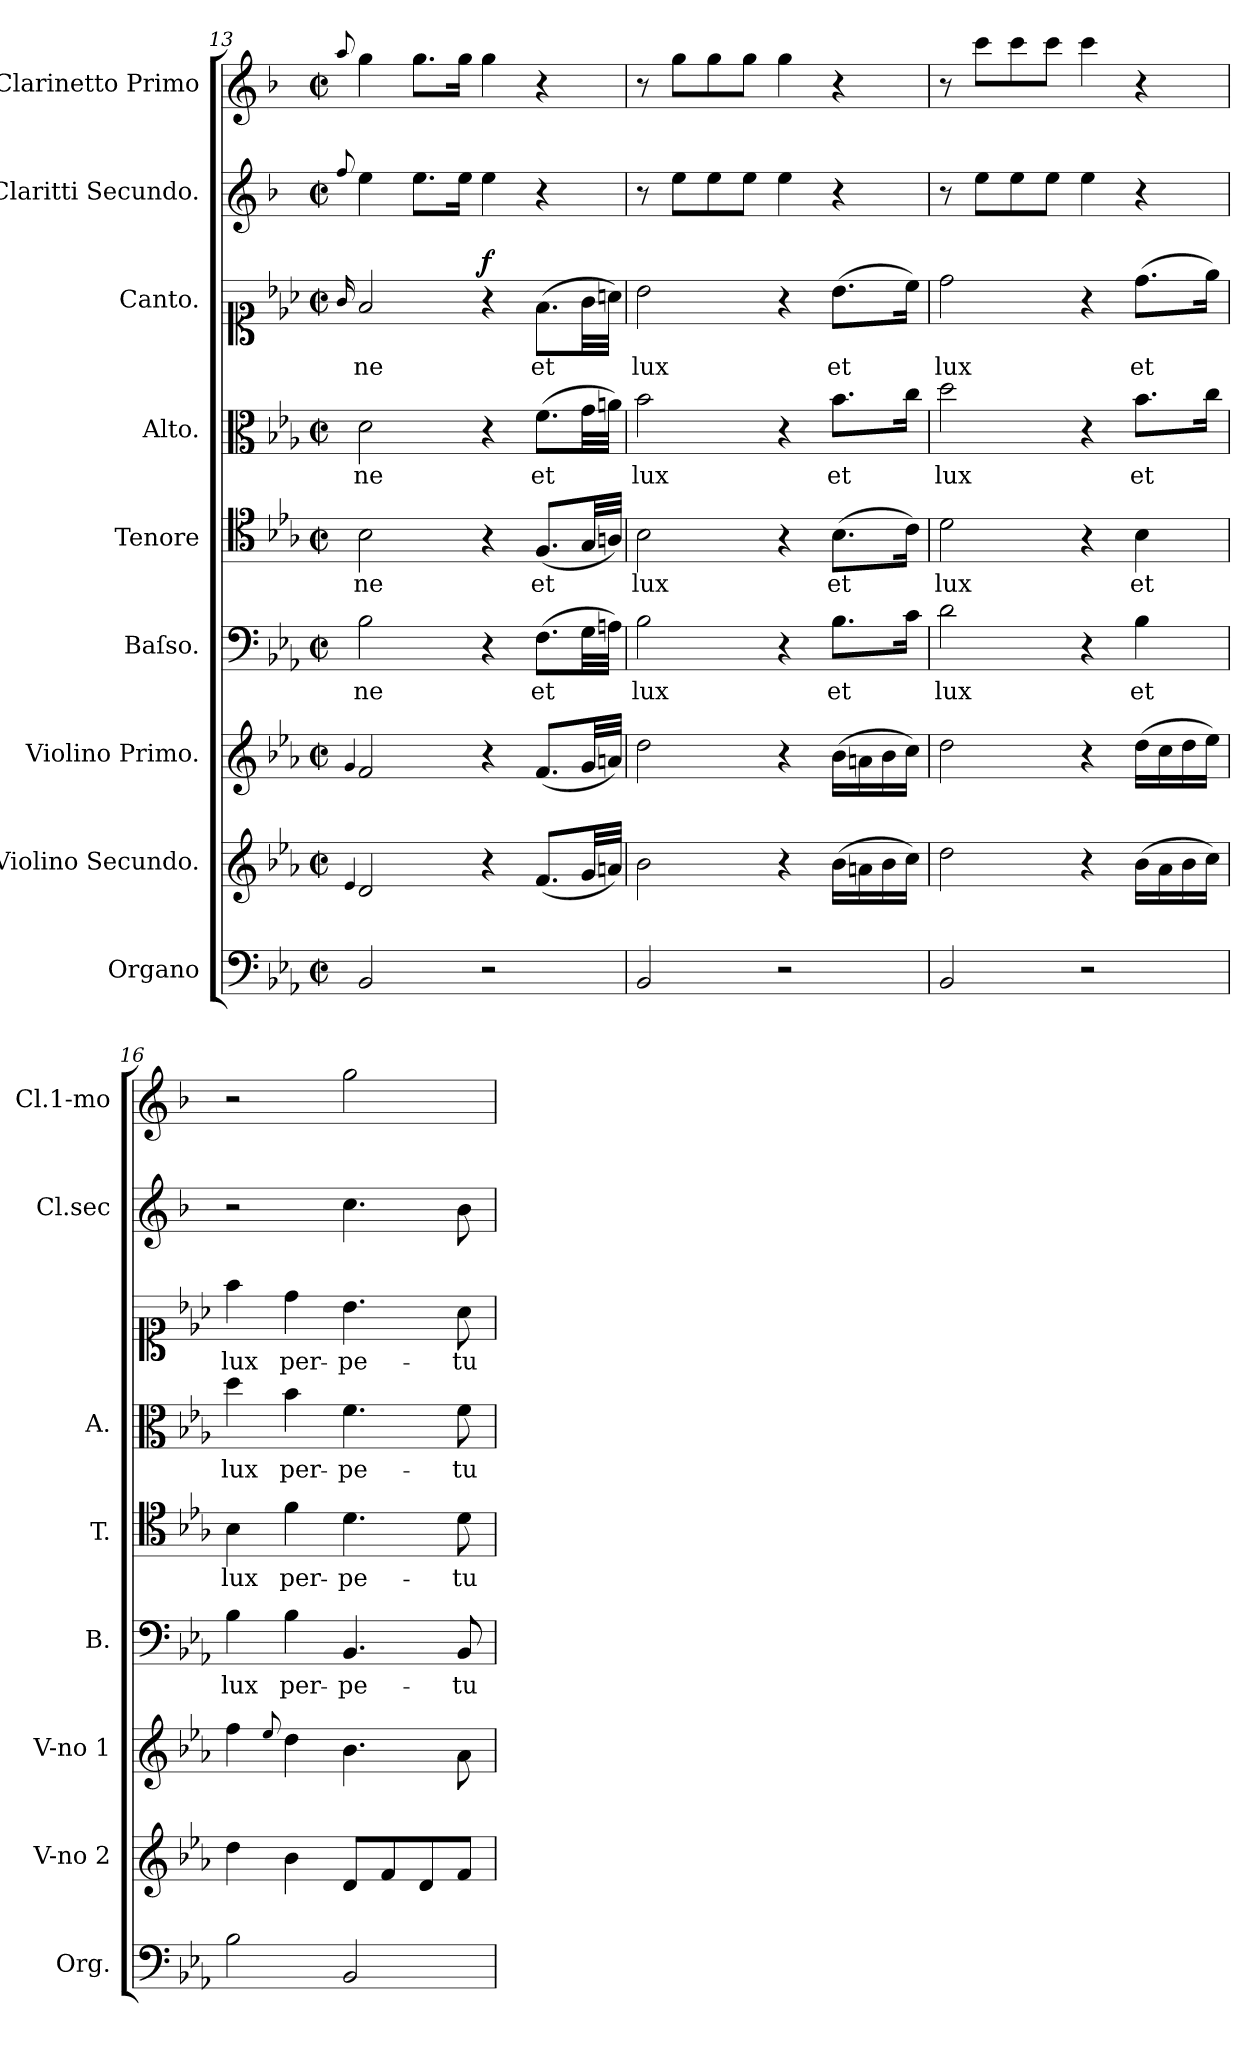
**kern	**dynam	**kern	**kern	**dynam	**kern	**text	**dynam	**kern	**text	**dynam	**kern	**text	**dynam	**kern	**text	**dynam	**kern	**dynam	**kern	**dynam
*part9	*part9	*part8	*part7	*part7	*part6	*part6	*part6	*part5	*part5	*part5	*part4	*part4	*part4	*part3	*part3	*part3	*part2	*part2	*part1	*part1
*staff9	*staff9	*staff8	*staff7	*staff7	*staff6	*staff6	*staff6	*staff5	*staff5	*staff5	*staff4	*staff4	*staff4	*staff3	*staff3	*staff3	*staff2	*staff2	*staff1	*staff1
*I"Organo	*	*I"Violino Secundo.	*I"Violino Primo.	*	*I"Baſso.	*	*	*I"Tenore	*	*	*I"Alto.	*	*	*I"Canto.	*	*	*I"Claritti Secundo.	*	*I"Clarinetto Primo	*
*I'Org.	*	*I'V-no 2	*I'V-no 1	*	*I'B.	*	*	*I'T.	*	*	*I'A.	*	*	*	*	*	*I'Cl.sec	*	*I'Cl.1-mo	*
*clefF4	*	*clefG2	*clefG2	*	*clefF4	*	*	*clefC4	*	*	*clefC3	*	*	*clefC1	*	*	*clefG2	*	*clefG2	*
*	*	*	*	*	*	*	*	*	*	*	*	*	*	*	*	*	*ITrd1c2	*	*ITrd1c2	*
*k[b-e-a-]	*	*k[b-e-a-]	*k[b-e-a-]	*	*k[b-e-a-]	*	*	*k[b-e-a-]	*	*	*k[b-e-a-]	*	*	*k[b-e-a-]	*	*	*k[b-e-a-]	*	*k[b-e-a-]	*
*M2/2	*	*M2/2	*M2/2	*	*M2/2	*	*	*M2/2	*	*	*M2/2	*	*	*M2/2	*	*	*M2/2	*	*M2/2	*
*met(c|)	*	*met(c|)	*met(c|)	*	*met(c|)	*	*	*met(c|)	*	*	*met(c|)	*	*	*met(c|)	*	*	*met(c|)	*	*met(c|)	*
=13	=13	=13	=13	=13	=13	=13	=13	=13	=13	=13	=13	=13	=13	=13	=13	=13	=13	=13	=13	=13
.	.	4qqe-/	4qqg/	.	.	.	.	.	.	.	.	.	.	16qqg/	.	.	8qqee-/	.	8qqgg/	.
2BB-/	.	2d/	2f/	.	2B-\	-ne	.	2B-\	-ne	.	2d\	-ne	.	2f/	-ne	.	4dd\	for	4ff\	for
.	.	.	.	.	.	.	.	.	.	.	.	.	.	.	.	.	8.dd\L	.	8.ff\L	.
.	.	.	.	.	.	.	.	.	.	.	.	.	.	.	.	.	16dd\Jk	.	16ff\Jk	.
!	!	!	!	!	!	!	!LO:DY:b	!	!	!LO:DY:b	!	!	!LO:DY:b	!	!	!LO:DY:b	!	!	!	!
2r	.	4r	4r	.	4r	.	fo	4r	.	for	4r	.	for	4r	.	f	4dd\	.	4ff\	.
!	!	!	!	!LO:DY:b	!	!	!	!	!	!	!	!	!	!	!	!	!	!	!	!
.	.	(8.f/L	(8.f/L	for	(8.F\L	et	.	(8.F/L	et	.	(8.f\L	et	.	(8.f/L	et	.	4r	.	4r	.
.	.	32g/LL	32g/LL	.	32G\LL	.	.	32G/LL	.	.	32g\LL	.	.	32g\LL	.	.	.	.	.	.
.	.	32an/JJJ)	32an/JJJ)	.	32An\JJJ)	.	.	32An\JJJ)	.	.	32an\JJJ)	.	.	32an\JJJ)	.	.	.	.	.	.
=14	=14	=14	=14	=14	=14	=14	=14	=14	=14	=14	=14	=14	=14	=14	=14	=14	=14	=14	=14	=14
!	!LO:DY:b:rj	!	!	!	!	!	!	!	!	!	!	!	!	!	!	!	!	!	!	!
2BB-/	for	2b-\	2dd\	.	2B-\	lux	.	2B-\	lux	.	2b-\	lux	.	2b-\	lux	.	8r	.	8r	.
.	.	.	.	.	.	.	.	.	.	.	.	.	.	.	.	.	8dd\L	.	8ff\L	fo
.	.	.	.	.	.	.	.	.	.	.	.	.	.	.	.	.	8dd\	.	8ff\	.
.	.	.	.	.	.	.	.	.	.	.	.	.	.	.	.	.	8dd\J	.	8ff\J	.
2r	.	4r	4r	.	4r	.	.	4r	.	.	4r	.	.	4r	.	.	4dd\	.	4ff\	.
!	!	!	!	!	!	!LO:LY:i	!	!	!LO:LY:i	!	!	!	!	!	!LO:LY:i	!	!	!	!	!
.	.	(16b-\LL	(16b-\LL	.	8.B-\L	et	.	(8.B-\L	et	.	8.b-\L	et	.	(8.b-\L	et	.	4r	.	4r	.
.	.	16an\	16an\	.	.	.	.	.	.	.	.	.	.	.	.	.	.	.	.	.
.	.	16b-\	16b-\	.	.	.	.	.	.	.	.	.	.	.	.	.	.	.	.	.
.	.	16cc\JJ)	16cc\JJ)	.	16c\Jk	.	.	16c\Jk)	.	.	16cc\Jk	.	.	16cc\Jk)	.	.	.	.	.	.
=15	=15	=15	=15	=15	=15	=15	=15	=15	=15	=15	=15	=15	=15	=15	=15	=15	=15	=15	=15	=15
!	!	!	!	!	!	!LO:LY:i	!	!	!LO:LY:i	!	!	!	!	!	!LO:LY:i	!	!	!	!	!
2BB-/	.	2dd\	2dd\	.	2d\	lux	.	2d\	lux	.	2dd\	lux	.	2dd\	lux	.	8r	.	8r	.
.	.	.	.	.	.	.	.	.	.	.	.	.	.	.	.	.	8dd\L	.	8bb-\L	fo
.	.	.	.	.	.	.	.	.	.	.	.	.	.	.	.	.	8dd\	.	8bb-\	.
.	.	.	.	.	.	.	.	.	.	.	.	.	.	.	.	.	8dd\J	.	8bb-\J	.
2r	.	4r	4r	.	4r	.	.	4r	.	.	4r	.	.	4r	.	.	4dd\	.	4bb-\	.
!	!	!	!	!	!	!	!	!	!	!	!	!	!	!	!LO:LY:i	!	!	!	!	!
.	.	(16b-\LL	(16dd\LL	.	4B-\	et	.	4B-\	et	.	8.b-\L	et	.	(8.dd\L	et	.	4r	.	4r	.
.	.	16a-\	16cc\	.	.	.	.	.	.	.	.	.	.	.	.	.	.	.	.	.
.	.	16b-\	16dd\	.	.	.	.	.	.	.	.	.	.	.	.	.	.	.	.	.
.	.	16cc\JJ)	16ee-\JJ)	.	.	.	.	.	.	.	16cc\Jk	.	.	16ee-\Jk)	.	.	.	.	.	.
=16	=16	=16	=16	=16	=16	=16	=16	=16	=16	=16	=16	=16	=16	=16	=16	=16	=16	=16	=16	=16
2B-\	.	4dd\	4ff\	.	4B-\	lux	.	4B-\	lux	.	4dd\	lux	.	4ff\	lux	.	2r	.	2r	.
.	.	.	8qqee-/	.	.	.	.	.	.	.	.	.	.	.	.	.	.	.	.	.
.	.	4b-\	4dd\	.	4B-\	per-	.	4f\	per-	.	4b-\	per-	.	4dd\	per-	.	.	.	.	.
2BB-/	.	8d/L	4.b-\	.	4.BB-/	-pe-	.	4.d\	-pe-	.	4.f\	-pe-	.	4.b-\	-pe-	.	4.b-\	.	2ff\	.
.	.	8f/	.	.	.	.	.	.	.	.	.	.	.	.	.	.	.	.	.	.
.	.	8d/	.	.	.	.	.	.	.	.	.	.	.	.	.	.	.	.	.	.
.	.	8f/J	8a-\	.	8BB-/	-tu-	.	8d\	-tu-	.	8f\	-tu-	.	8a-\	-tu-	.	8a-\	.	.	.
=	=	=	=	=	=	=	=	=	=	=	=	=	=	=	=	=	=	=	=	=
*-	*-	*-	*-	*-	*-	*-	*-	*-	*-	*-	*-	*-	*-	*-	*-	*-	*-	*-	*-	*-
